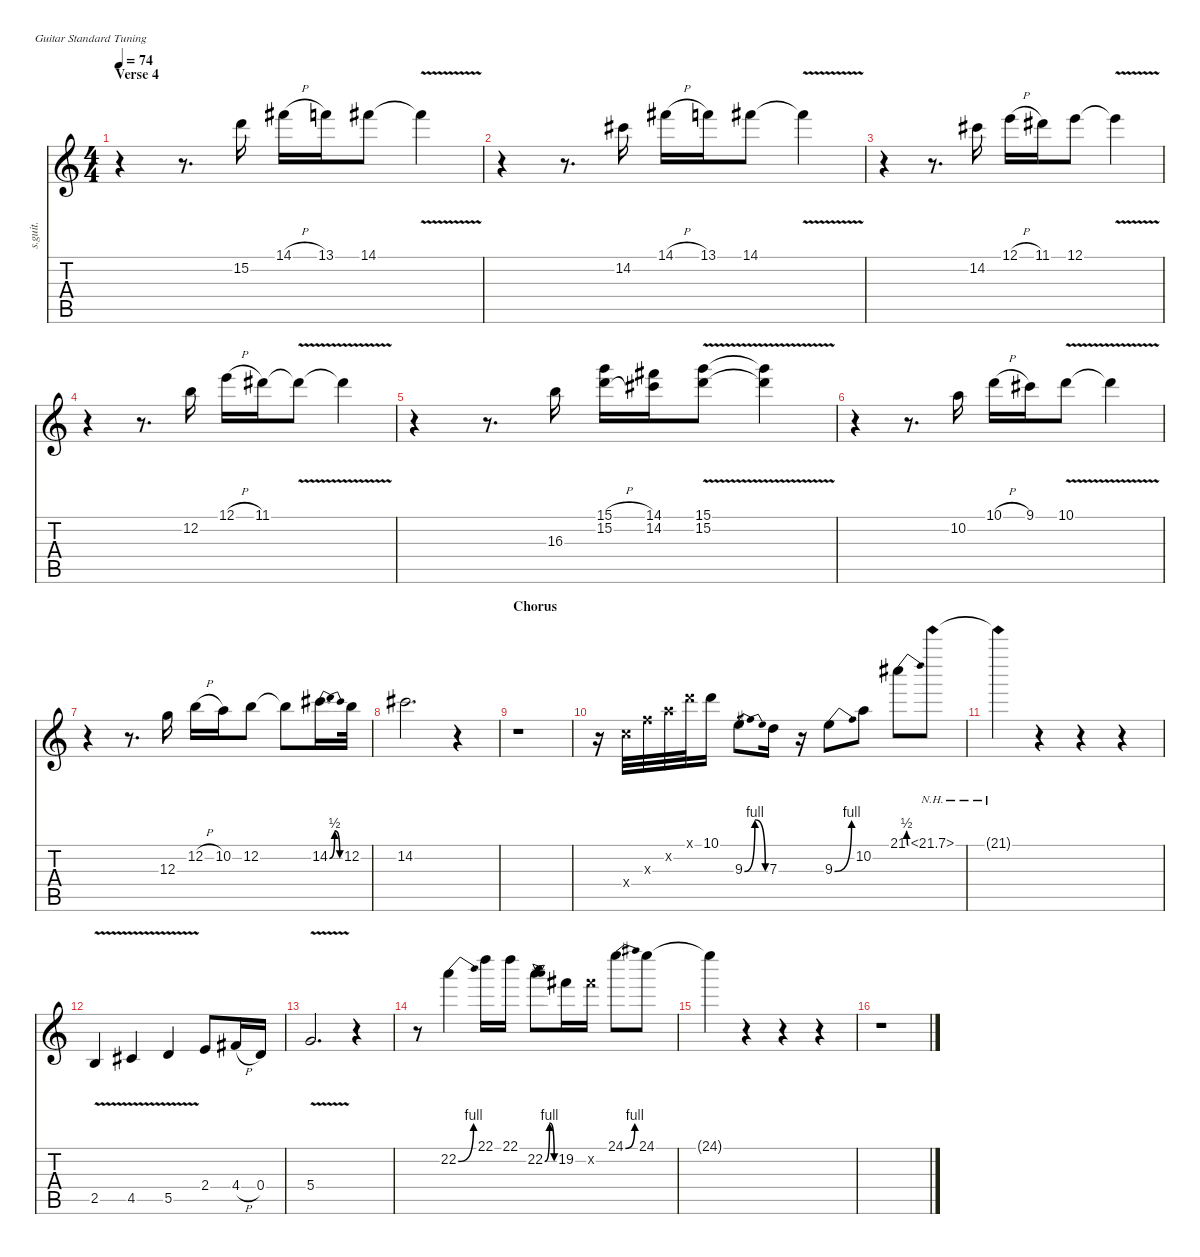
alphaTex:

\defaultSystemsLayout 4
\hideDynamics
\bracketExtendMode nobrackets
\track ("Don Felder - Lead Guitar" "s.guit.") {instrument overdrivenguitar}
\staff {score tabs}
\tuning (E4 B3 G3 D3 A2 E2)
\ts (4 4)
\section ("" "Verse 4")
\tempo 74
\clef g2
\ks c
r.4{dy f} r.8{d} 15.2.16{lyrics (0 "") lyrics (1 "") lyrics (2 "") lyrics (3 "") lyrics (4 "")} 14.1{h acc #}.16{lyrics (0 "") lyrics (1 "") lyrics (2 "") lyrics (3 "") lyrics (4 "")} 13.1.16{lyrics (0 "") lyrics (1 "") lyrics (2 "") lyrics (3 "") lyrics (4 "")} 14.1{acc #}.8{lyrics (0 "") lyrics (1 "") lyrics (2 "") lyrics (3 "") lyrics (4 "")} 14.1{v t acc #}.4{lyrics (0 "") lyrics (1 "") lyrics (2 "") lyrics (3 "") lyrics (4 "")} |
r.4 r.8{d} 14.2{acc #}.16{lyrics (0 "") lyrics (1 "") lyrics (2 "") lyrics (3 "") lyrics (4 "")} 14.1{h acc #}.16{lyrics (0 "") lyrics (1 "") lyrics (2 "") lyrics (3 "") lyrics (4 "")} 13.1.16{lyrics (0 "") lyrics (1 "") lyrics (2 "") lyrics (3 "") lyrics (4 "")} 14.1{acc #}.8{lyrics (0 "") lyrics (1 "") lyrics (2 "") lyrics (3 "") lyrics (4 "")} 14.1{v t acc #}.4{lyrics (0 "") lyrics (1 "") lyrics (2 "") lyrics (3 "") lyrics (4 "")} |
r.4 r.8{d} 14.2{acc #}.16{lyrics (0 "") lyrics (1 "") lyrics (2 "") lyrics (3 "") lyrics (4 "")} 12.1{h}.16{lyrics (0 "") lyrics (1 "") lyrics (2 "") lyrics (3 "") lyrics (4 "")} 11.1{acc #}.16{lyrics (0 "") lyrics (1 "") lyrics (2 "") lyrics (3 "") lyrics (4 "")} 12.1.8{lyrics (0 "") lyrics (1 "") lyrics (2 "") lyrics (3 "") lyrics (4 "")} 12.1{v t}.4{lyrics (0 "") lyrics (1 "") lyrics (2 "") lyrics (3 "") lyrics (4 "")} |
r.4 r.8{d} 12.2.16{lyrics (0 "") lyrics (1 "") lyrics (2 "") lyrics (3 "") lyrics (4 "")} 12.1{h}.16{lyrics (0 "") lyrics (1 "") lyrics (2 "") lyrics (3 "") lyrics (4 "")} 11.1{acc #}.16{lyrics (0 "") lyrics (1 "") lyrics (2 "") lyrics (3 "") lyrics (4 "")} 11.1{v t acc #}.8{lyrics (0 "") lyrics (1 "") lyrics (2 "") lyrics (3 "") lyrics (4 "")} 11.1{v t acc #}.4{lyrics (0 "") lyrics (1 "") lyrics (2 "") lyrics (3 "") lyrics (4 "")} |
r.4 r.8{d} 16.3.16{lyrics (0 "") lyrics (1 "") lyrics (2 "") lyrics (3 "") lyrics (4 "")} (15.1{h} 15.2{h}).16{lyrics (0 "") lyrics (1 "") lyrics (2 "") lyrics (3 "") lyrics (4 "")} (14.1{acc #} 14.2{acc #}).16{lyrics (0 "") lyrics (1 "") lyrics (2 "") lyrics (3 "") lyrics (4 "")} (15.1{v} 15.2{v}).8{lyrics (0 "") lyrics (1 "") lyrics (2 "") lyrics (3 "") lyrics (4 "")} (15.1{v t} 15.2{v t}).4{lyrics (0 "") lyrics (1 "") lyrics (2 "") lyrics (3 "") lyrics (4 "")} |
r.4 r.8{d} 10.2.16{lyrics (0 "") lyrics (1 "") lyrics (2 "") lyrics (3 "") lyrics (4 "")} 10.1{h}.16{lyrics (0 "") lyrics (1 "") lyrics (2 "") lyrics (3 "") lyrics (4 "")} 9.1{acc #}.16{lyrics (0 "") lyrics (1 "") lyrics (2 "") lyrics (3 "") lyrics (4 "")} 10.1{v}.8{lyrics (0 "") lyrics (1 "") lyrics (2 "") lyrics (3 "") lyrics (4 "")} 10.1{v t}.4{lyrics (0 "") lyrics (1 "") lyrics (2 "") lyrics (3 "") lyrics (4 "")} |
r.4 r.8{d} 12.3.16{lyrics (0 "") lyrics (1 "") lyrics (2 "") lyrics (3 "") lyrics (4 "")} 12.2{h}.16{lyrics (0 "") lyrics (1 "") lyrics (2 "") lyrics (3 "") lyrics (4 "")} 10.2.16{lyrics (0 "") lyrics (1 "") lyrics (2 "") lyrics (3 "") lyrics (4 "")} 12.2.8{lyrics (0 "") lyrics (1 "") lyrics (2 "") lyrics (3 "") lyrics (4 "")} 12.2{t}.8{lyrics (0 "") lyrics (1 "") lyrics (2 "") lyrics (3 "") lyrics (4 "")} 14.2{be (bendrelease 0 0 30 2 30 2 60 0) acc #}.16{d lyrics (0 "") lyrics (1 "") lyrics (2 "") lyrics (3 "") lyrics (4 "")} 12.2.32{lyrics (0 "") lyrics (1 "") lyrics (2 "") lyrics (3 "") lyrics (4 "")} |
14.2{acc #}.2{d lyrics (0 "") lyrics (1 "") lyrics (2 "") lyrics (3 "") lyrics (4 "")} r.4 |
\section ("" "Chorus")
r.1 |
r.16 10.4{x}.32{lyrics (0 "") lyrics (1 "") lyrics (2 "") lyrics (3 "") lyrics (4 "")} 10.3{x}.32{lyrics (0 "") lyrics (1 "") lyrics (2 "") lyrics (3 "") lyrics (4 "")} 10.2{x}.32{lyrics (0 "") lyrics (1 "") lyrics (2 "") lyrics (3 "") lyrics (4 "")} 10.1{x}.32{lyrics (0 "") lyrics (1 "") lyrics (2 "") lyrics (3 "") lyrics (4 "")} 10.1.16{lyrics (0 "") lyrics (1 "") lyrics (2 "") lyrics (3 "") lyrics (4 "")} 9.3{be (bendrelease 0 0 30 4 30 4 60 0)}.8{lyrics (0 "") lyrics (1 "") lyrics (2 "") lyrics (3 "") lyrics (4 "")} 7.3.16{lyrics (0 "") lyrics (1 "") lyrics (2 "") lyrics (3 "") lyrics (4 "")} r.16 9.3{be (bend 0 0 15 4)}.8{lyrics (0 "") lyrics (1 "") lyrics (2 "") lyrics (3 "") lyrics (4 "")} 10.2.8{lyrics (0 "") lyrics (1 "") lyrics (2 "") lyrics (3 "") lyrics (4 "")} 21.1{be (bend 0 0 15 2) acc #}.8{lyrics (0 "") lyrics (1 "") lyrics (2 "") lyrics (3 "") lyrics (4 "")} 21.1{nh acc #}.8{lyrics (0 "") lyrics (1 "") lyrics (2 "") lyrics (3 "") lyrics (4 "")} |
21.1{nh t acc #}.4{lyrics (0 "") lyrics (1 "") lyrics (2 "") lyrics (3 "") lyrics (4 "")} r.4 r.4 r.4 |
2.5{v}.4{lyrics (0 "") lyrics (1 "") lyrics (2 "") lyrics (3 "") lyrics (4 "")} 4.5{v acc #}.4{lyrics (0 "") lyrics (1 "") lyrics (2 "") lyrics (3 "") lyrics (4 "")} 5.5{v}.4{lyrics (0 "") lyrics (1 "") lyrics (2 "") lyrics (3 "") lyrics (4 "")} 2.4.8{lyrics (0 "") lyrics (1 "") lyrics (2 "") lyrics (3 "") lyrics (4 "")} 4.4{h acc #}.16{lyrics (0 "") lyrics (1 "") lyrics (2 "") lyrics (3 "") lyrics (4 "")} 0.4.16{lyrics (0 "") lyrics (1 "") lyrics (2 "") lyrics (3 "") lyrics (4 "")} |
5.4{v}.2{d lyrics (0 "") lyrics (1 "") lyrics (2 "") lyrics (3 "") lyrics (4 "")} r.4 |
r.8 22.2{be (bend 0 0 15 4)}.4{lyrics (0 "") lyrics (1 "") lyrics (2 "") lyrics (3 "") lyrics (4 "")} 22.1.16{lyrics (0 "") lyrics (1 "") lyrics (2 "") lyrics (3 "") lyrics (4 "")} 22.1.16{lyrics (0 "") lyrics (1 "") lyrics (2 "") lyrics (3 "") lyrics (4 "")} 22.2{be (bendrelease 0 0 30 4 30 4 60 0)}.8{lyrics (0 "") lyrics (1 "") lyrics (2 "") lyrics (3 "") lyrics (4 "")} 19.2{acc #}.16{lyrics (0 "") lyrics (1 "") lyrics (2 "") lyrics (3 "") lyrics (4 "")} 19.2{x acc #}.16{lyrics (0 "") lyrics (1 "") lyrics (2 "") lyrics (3 "") lyrics (4 "")} 24.1{be (bend 0 0 15 4)}.8{lyrics (0 "") lyrics (1 "") lyrics (2 "") lyrics (3 "") lyrics (4 "")} 24.1.8{lyrics (0 "") lyrics (1 "") lyrics (2 "") lyrics (3 "") lyrics (4 "")} |
24.1{t}.4{lyrics (0 "") lyrics (1 "") lyrics (2 "") lyrics (3 "") lyrics (4 "")} r.4 r.4 r.4 |
r.1
